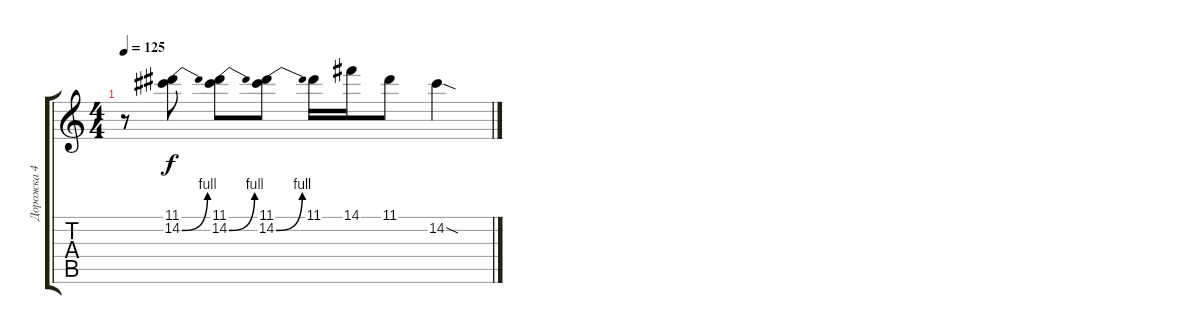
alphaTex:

\track ("Дорожка 4" "Дорожка 4") {instrument distortionguitar}
\staff {score tabs}
\tuning (E4 B3 G3 D3 A2 E2) {hide}
\ts (4 4)
\tempo 125
\clef g2
\ks c
r.8{dy f} (11.1 14.2{be (bend 0 0 60 4)}).8 (11.1 14.2{be (bend 0 0 60 4)}).8 (11.1 14.2{be (bend 0 0 60 4)}).8 11.1.16 14.1.16 11.1.8 14.2{sod}.4
